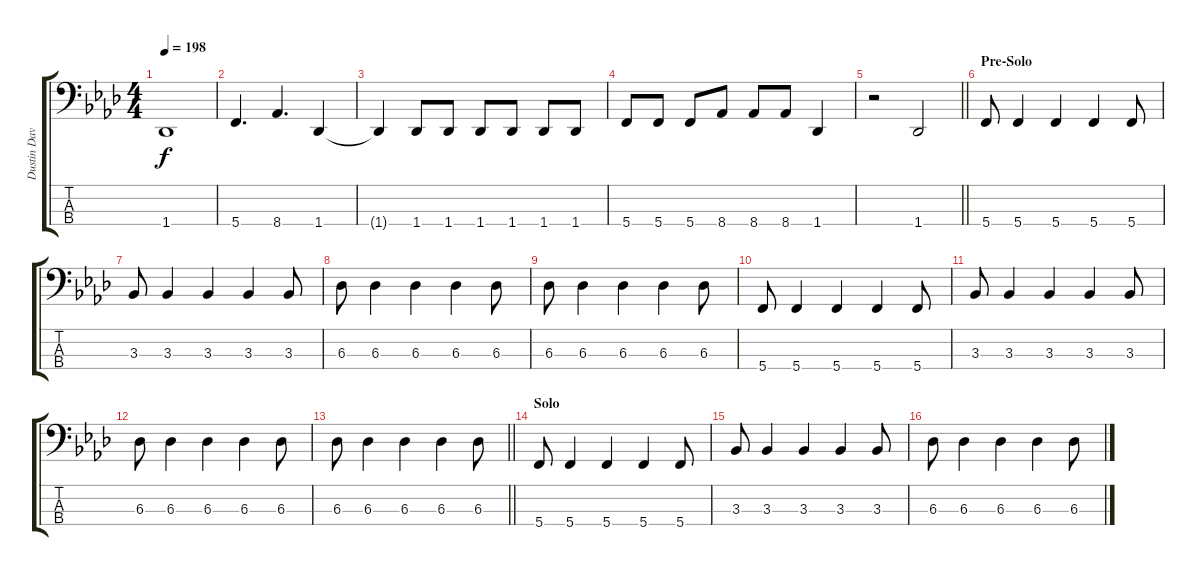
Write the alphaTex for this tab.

\track ("Dustin Davidson [Bass]" "Dustin Dav") {instrument electricbasspick}
\staff {score tabs}
\tuning (F2 C2 G1 C1) {hide}
\ts (4 4)
\tempo 198
\clef f4
\ks fminor
1.4{t}.1{dy f} |
5.4.4{d} 8.4.4{d} 1.4.4 |
1.4{t}.4 1.4.8 1.4.8 1.4.8 1.4.8 1.4.8 1.4.8 |
5.4.8 5.4.8 5.4.8 8.4.8 8.4.8 8.4.8 1.4.4 |
\barLineRight lightlight
r.2 1.4.2 |
\section ("" "Pre-Solo")
5.4.8 5.4.4 5.4.4 5.4.4 5.4.8 |
3.3.8 3.3.4 3.3.4 3.3.4 3.3.8 |
6.3.8 6.3.4 6.3.4 6.3.4 6.3.8 |
6.3.8 6.3.4 6.3.4 6.3.4 6.3.8 |
5.4.8 5.4.4 5.4.4 5.4.4 5.4.8 |
3.3.8 3.3.4 3.3.4 3.3.4 3.3.8 |
6.3.8 6.3.4 6.3.4 6.3.4 6.3.8 |
\barLineRight lightlight
6.3.8 6.3.4 6.3.4 6.3.4 6.3.8 |
\section ("" "Solo")
5.4.8 5.4.4 5.4.4 5.4.4 5.4.8 |
3.3.8 3.3.4 3.3.4 3.3.4 3.3.8 |
6.3.8 6.3.4 6.3.4 6.3.4 6.3.8
